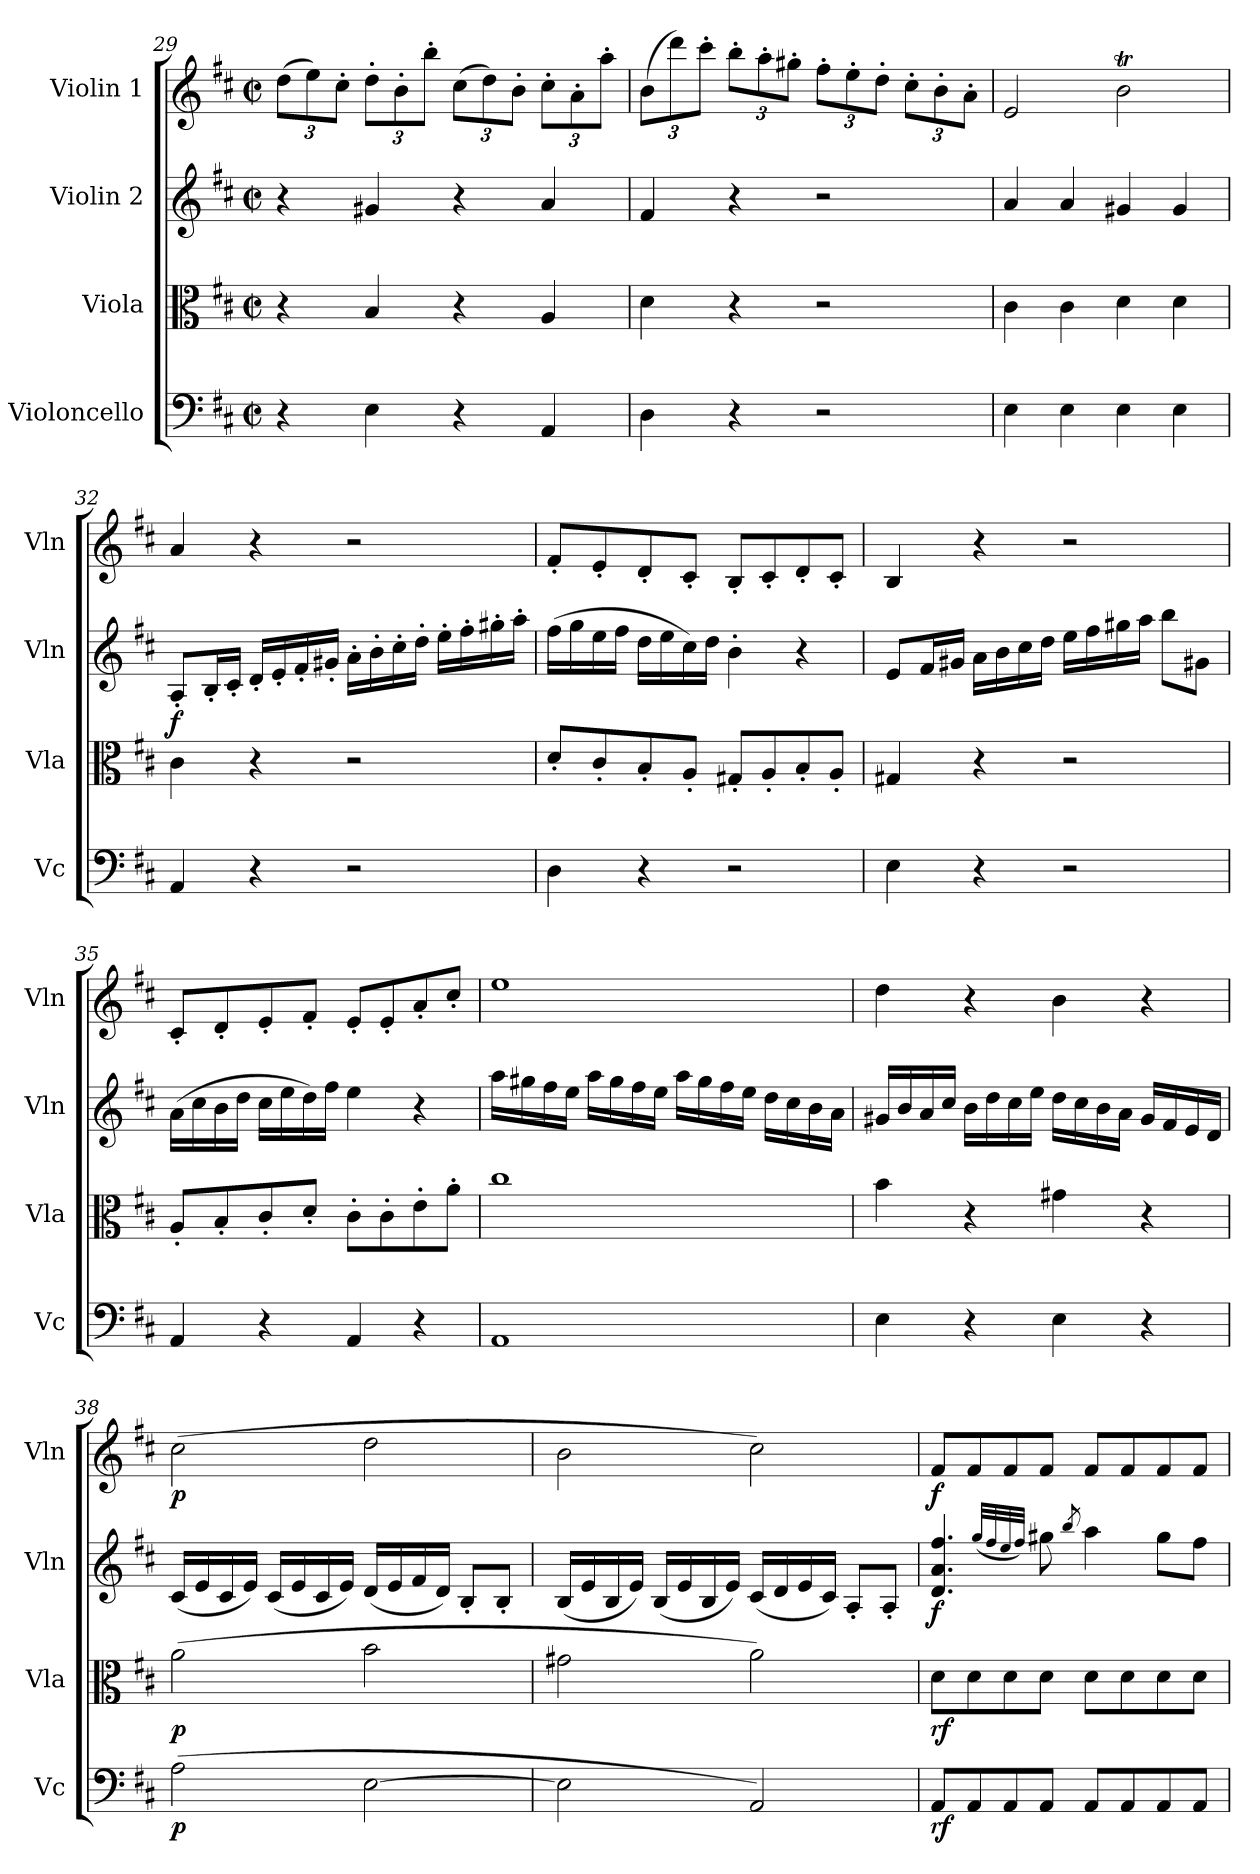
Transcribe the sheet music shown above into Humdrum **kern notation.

**kern	**dynam	**kern	**dynam	**kern	**dynam	**kern	**dynam
*part4	*part4	*part3	*part3	*part2	*part2	*part1	*part1
*staff4	*staff4	*staff3	*staff3	*staff2	*staff2	*staff1	*staff1
*I"Violoncello	*	*I"Viola	*	*I"Violin 2	*	*I"Violin 1	*
*I'Vc	*	*I'Vla	*	*I'Vln	*	*I'Vln	*
*clefF4	*	*clefC3	*	*clefG2	*	*clefG2	*
*k[f#c#]	*	*k[f#c#]	*	*k[f#c#]	*	*k[f#c#]	*
*M2/2	*	*M2/2	*	*M2/2	*	*M2/2	*
*met(c|)	*	*met(c|)	*	*met(c|)	*	*met(c|)	*
*	*	*	*	*	*	*Xbrackettup	*
=29	=29	=29	=29	=29	=29	=29	=29
4r	.	4r	.	4r	.	(12dd\L	.
.	.	.	.	.	.	12ee\)	.
.	.	.	.	.	.	12cc#'\J	.
4E\	.	4B/	.	4g#X/	.	12dd'\L	.
.	.	.	.	.	.	12b'\	.
.	.	.	.	.	.	12bb'\J	.
4r	.	4r	.	4r	.	(12cc#\L	.
.	.	.	.	.	.	12dd\)	.
.	.	.	.	.	.	12b'\J	.
4AA/	.	4A/	.	4a/	.	12cc#'\L	.
.	.	.	.	.	.	12a'\	.
.	.	.	.	.	.	12aa'\J	.
=30	=30	=30	=30	=30	=30	=30	=30
4D\	.	4d\	.	4f#/	.	(12b\L	.
.	.	.	.	.	.	12ddd\)	.
.	.	.	.	.	.	12ccc#'\J	.
4r	.	4r	.	4r	.	12bb'\L	.
.	.	.	.	.	.	12aa'\	.
.	.	.	.	.	.	12gg#X'\J	.
2r	.	2r	.	2r	.	12ff#'\L	.
.	.	.	.	.	.	12ee'\	.
.	.	.	.	.	.	12dd'\J	.
.	.	.	.	.	.	12cc#'\L	.
.	.	.	.	.	.	12b'\	.
.	.	.	.	.	.	12a'\J	.
!!LO:LB:g=z
=31	=31	=31	=31	=31	=31	=31	=31
4E\	.	4c#\	.	4a/	.	2e/	.
4E\	.	4c#\	.	4a/	.	.	.
4E\	.	4d\	.	4g#X/	.	2bT\	.
4E\	.	4d\	.	4g#/	.	.	.
=32	=32	=32	=32	=32	=32	=32	=32
!	!	!	!	!	!LO:DY:b	!	!
4AA/	.	4c#\	.	8A'/L	f	4a/	.
.	.	.	.	16B'/L	.	.	.
.	.	.	.	16c#'/JJ	.	.	.
4r	.	4r	.	16d'/LL	.	4r	.
.	.	.	.	16e'/	.	.	.
.	.	.	.	16f#'/	.	.	.
.	.	.	.	16g#X'/JJ	.	.	.
2r	.	2r	.	16a'\LL	.	2r	.
.	.	.	.	16b'\	.	.	.
.	.	.	.	16cc#'\	.	.	.
.	.	.	.	16dd'\JJ	.	.	.
.	.	.	.	16ee'\LL	.	.	.
.	.	.	.	16ff#'\	.	.	.
.	.	.	.	16gg#X'\	.	.	.
.	.	.	.	16aa'\JJ	.	.	.
=33	=33	=33	=33	=33	=33	=33	=33
4D\	.	8d'/L	.	(16ff#\LL	.	8f#'/L	.
.	.	.	.	16gg\	.	.	.
.	.	8c#'/	.	16ee\	.	8e'/	.
.	.	.	.	16ff#\JJ	.	.	.
4r	.	8B'/	.	16dd\LL	.	8d'/	.
.	.	.	.	16ee\	.	.	.
.	.	8A'/J	.	16cc#\)	.	8c#'/J	.
.	.	.	.	16dd\JJ	.	.	.
2r	.	8G#X'/L	.	4b'\	.	8B'/L	.
.	.	8A'/	.	.	.	8c#'/	.
.	.	8B'/	.	4r	.	8d'/	.
.	.	8A'/J	.	.	.	8c#'/J	.
!!LO:LB:g=z
=34	=34	=34	=34	=34	=34	=34	=34
4E\	.	4G#X/	.	8e/L	.	4B/	.
.	.	.	.	16f#/L	.	.	.
.	.	.	.	16g#X/JJ	.	.	.
4r	.	4r	.	16a\LL	.	4r	.
.	.	.	.	16b\	.	.	.
.	.	.	.	16cc#\	.	.	.
.	.	.	.	16dd\JJ	.	.	.
2r	.	2r	.	16ee\LL	.	2r	.
.	.	.	.	16ff#\	.	.	.
.	.	.	.	16gg#X\	.	.	.
.	.	.	.	16aa\JJ	.	.	.
.	.	.	.	8bb\L	.	.	.
.	.	.	.	8g#X\J	.	.	.
=35	=35	=35	=35	=35	=35	=35	=35
4AA/	.	8A'/L	.	(16a\LL	.	8c#'/L	.
.	.	.	.	16cc#\	.	.	.
.	.	8B'/	.	16b\	.	8d'/	.
.	.	.	.	16dd\JJ	.	.	.
4r	.	8c#'/	.	16cc#\LL	.	8e'/	.
.	.	.	.	16ee\	.	.	.
.	.	8d'/J	.	16dd\)	.	8f#'/J	.
.	.	.	.	16ff#\JJ	.	.	.
4AA/	.	8c#'\L	.	4ee\	.	8e'/L	.
.	.	8c#'\	.	.	.	8e'/	.
4r	.	8e'\	.	4r	.	8a'/	.
.	.	8a'\J	.	.	.	8cc#'/J	.
!!LO:LB:g=z
=36	=36	=36	=36	=36	=36	=36	=36
1AA	.	1cc#	.	16aa\LL	.	1ee	.
.	.	.	.	16gg#X\	.	.	.
.	.	.	.	16ff#\	.	.	.
.	.	.	.	16ee\JJ	.	.	.
.	.	.	.	16aa\LL	.	.	.
.	.	.	.	16gg#\	.	.	.
.	.	.	.	16ff#\	.	.	.
.	.	.	.	16ee\JJ	.	.	.
.	.	.	.	16aa\LL	.	.	.
.	.	.	.	16gg#\	.	.	.
.	.	.	.	16ff#\	.	.	.
.	.	.	.	16ee\JJ	.	.	.
.	.	.	.	16dd\LL	.	.	.
.	.	.	.	16cc#\	.	.	.
.	.	.	.	16b\	.	.	.
.	.	.	.	16a\JJ	.	.	.
=37	=37	=37	=37	=37	=37	=37	=37
4E\	.	4b\	.	16g#X/LL	.	4dd\	.
.	.	.	.	16b/	.	.	.
.	.	.	.	16a/	.	.	.
.	.	.	.	16cc#/JJ	.	.	.
4r	.	4r	.	16b\LL	.	4r	.
.	.	.	.	16dd\	.	.	.
.	.	.	.	16cc#\	.	.	.
.	.	.	.	16ee\JJ	.	.	.
4E\	.	4g#X\	.	16dd\LL	.	4b\	.
.	.	.	.	16cc#\	.	.	.
.	.	.	.	16b\	.	.	.
.	.	.	.	16a\JJ	.	.	.
4r	.	4r	.	16g#/LL	.	4r	.
.	.	.	.	16f#/	.	.	.
.	.	.	.	16e/	.	.	.
.	.	.	.	16d/JJ	.	.	.
!!LO:LB:g=z
=38	=38	=38	=38	=38	=38	=38	=38
!	!LO:DY:b	!	!LO:DY:b	!	!LO:DY:b	!	!
!	!	!	!	!	!LO:DY:n=1:b	!	!LO:DY:b
(2A\	p	(2a\	p	(16c#/LL	p other-dynamics	(2cc#\	p
.	.	.	.	16e/	.	.	.
.	.	.	.	16c#/	.	.	.
.	.	.	.	16e/JJ)	.	.	.
.	.	.	.	(16c#/LL	.	.	.
.	.	.	.	16e/	.	.	.
.	.	.	.	16c#/	.	.	.
.	.	.	.	16e/JJ)	.	.	.
[2E\	.	2b\	.	(16d/LL	.	2dd\	.
.	.	.	.	16e/	.	.	.
.	.	.	.	16f#/	.	.	.
.	.	.	.	16d/JJ)	.	.	.
.	.	.	.	8B'/L	.	.	.
.	.	.	.	8B'/J	.	.	.
!!LO:PB:g=z
=39	=39	=39	=39	=39	=39	=39	=39
2E\]	.	2g#X\	.	(16B/LL	.	2b\	.
.	.	.	.	16e/	.	.	.
.	.	.	.	16B/	.	.	.
.	.	.	.	16e/JJ)	.	.	.
.	.	.	.	(16B/LL	.	.	.
.	.	.	.	16e/	.	.	.
.	.	.	.	16B/	.	.	.
.	.	.	.	16e/JJ)	.	.	.
2AA/)	.	2a\)	.	(16c#/LL	.	2cc#\)	.
.	.	.	.	16d/	.	.	.
.	.	.	.	16e/	.	.	.
.	.	.	.	16c#/JJ)	.	.	.
.	.	.	.	8A'/L	.	.	.
.	.	.	.	8A'/J	.	.	.
=40	=40	=40	=40	=40	=40	=40	=40
!	!LO:DY:b	!	!LO:DY:b	!	!LO:DY:b	!	!LO:DY:b
8AA/L	rf	8d\L	rf	4.d/ 4.a/ 4.ff#/	f	8f#/L	f
8AA/	.	8d\	.	.	.	8f#/	.
8AA/	.	8d\	.	.	.	8f#/	.
.	.	.	.	(32qgg/LLL	.	.	.
.	.	.	.	32qff#/	.	.	.
.	.	.	.	32qee/	.	.	.
.	.	.	.	32qff#/JJJ)	.	.	.
8AA/J	.	8d\J	.	8gg#X\	.	8f#/J	.
.	.	.	.	8qbb/	.	.	.
8AA/L	.	8d\L	.	4aa\	.	8f#/L	.
8AA/	.	8d\	.	.	.	8f#/	.
8AA/	.	8d\	.	8gg#\L	.	8f#/	.
8AA/J	.	8d\J	.	8ff#\J	.	8f#/J	.
=	=	=	=	=	=	=	=
*-	*-	*-	*-	*-	*-	*-	*-
